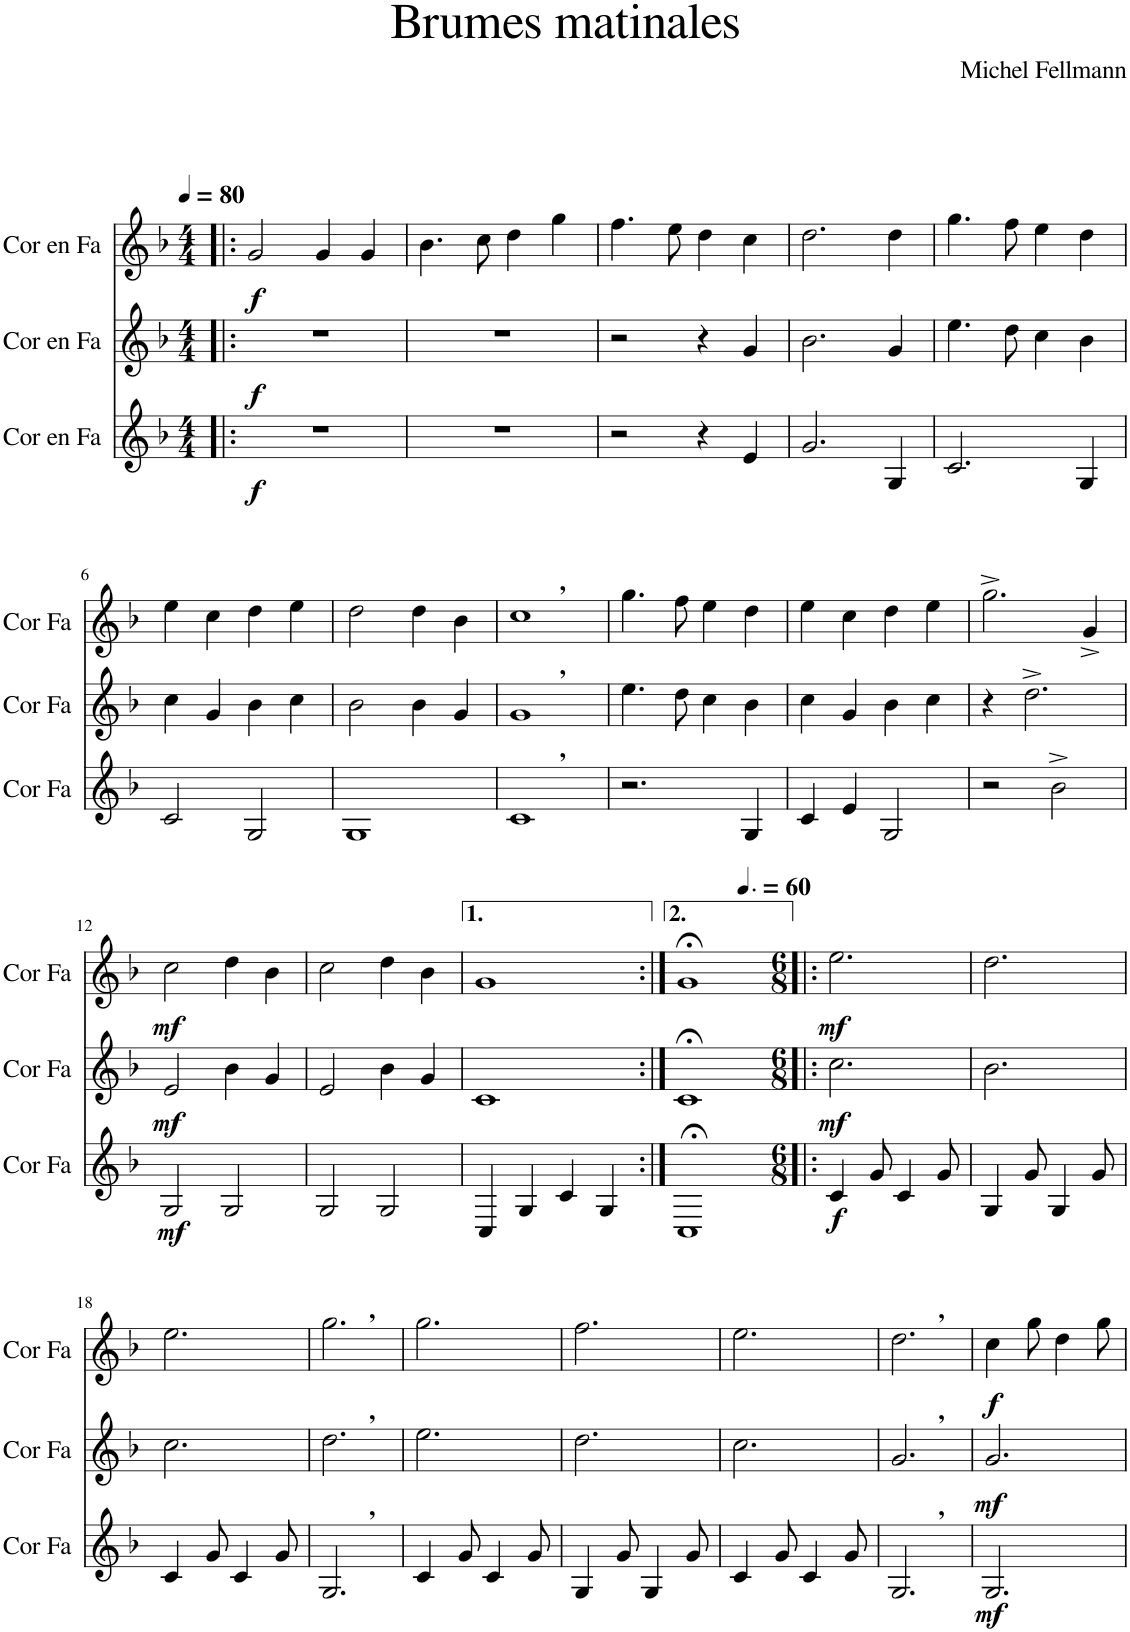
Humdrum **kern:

**kern	**dynam	**kern	**dynam	**kern	**dynam
*part3	*part3	*part2	*part2	*part1	*part1
*staff3	*staff3	*staff2	*staff2	*staff1	*staff1
*I"Cor en Fa	*	*I"Cor en Fa	*	*I"Cor en Fa	*
*I'Cor Fa	*	*I'Cor Fa	*	*I'Cor Fa	*
*clefG2	*	*clefG2	*	*clefG2	*
*Trd4c7	*	*Trd4c7	*	*Trd4c7	*
*k[b-]	*	*k[b-]	*	*k[b-]	*
*M4/4	*	*M4/4	*	*M4/4	*
*MM80	*	*MM80	*	*MM80	*
=1!|:	=1!|:	=1!|:	=1!|:	=1!|:	=1!|:
!	!LO:DY:b	!	!LO:DY:b	!	!LO:DY:b
1r	f	1r	f	2g/	f
.	.	.	.	4g/	.
.	.	.	.	4g/	.
=2	=2	=2	=2	=2	=2
1r	.	1r	.	4.b-\	.
.	.	.	.	8cc\	.
.	.	.	.	4dd\	.
.	.	.	.	4gg\	.
=3	=3	=3	=3	=3	=3
2r	.	2r	.	4.ff\	.
.	.	.	.	8ee\	.
4r	.	4r	.	4dd\	.
4e/	.	4g/	.	4cc\	.
=4	=4	=4	=4	=4	=4
2.g/	.	2.b-\	.	2.dd\	.
4G/	.	4g/	.	4dd\	.
=5	=5	=5	=5	=5	=5
2.c/	.	4.ee\	.	4.gg\	.
.	.	8dd\	.	8ff\	.
.	.	4cc\	.	4ee\	.
4G/	.	4b-\	.	4dd\	.
!!LO:LB:g=z
=6	=6	=6	=6	=6	=6
2c/	.	4cc\	.	4ee\	.
.	.	4g/	.	4cc\	.
2G/	.	4b-\	.	4dd\	.
.	.	4cc\	.	4ee\	.
=7	=7	=7	=7	=7	=7
1G	.	2b-\	.	2dd\	.
.	.	4b-\	.	4dd\	.
.	.	4g/	.	4b-\	.
=8	=8	=8	=8	=8	=8
!	!	!	!	!LO:TX:a:B:t=,	!
!	!	!LO:TX:a:B:t=,	!	!	!
!LO:TX:a:B:t=,	!	!	!	!	!
1c	.	1g	.	1cc	.
=9	=9	=9	=9	=9	=9
2.r	.	4.ee\	.	4.gg\	.
.	.	8dd\	.	8ff\	.
.	.	4cc\	.	4ee\	.
4G/	.	4b-\	.	4dd\	.
=10	=10	=10	=10	=10	=10
4c/	.	4cc\	.	4ee\	.
4e/	.	4g/	.	4cc\	.
2G/	.	4b-\	.	4dd\	.
.	.	4cc\	.	4ee\	.
=11	=11	=11	=11	=11	=11
2r	.	4r	.	2.gg^\	.
.	.	2.dd^\	.	.	.
2b-^\	.	.	.	.	.
.	.	.	.	4g^/	.
!!LO:LB:g=z
=12	=12	=12	=12	=12	=12
!	!LO:DY:b	!	!LO:DY:b	!	!LO:DY:b
2G/	mf	2e/	mf	2cc\	mf
2G/	.	4b-\	.	4dd\	.
.	.	4g/	.	4b-\	.
=13	=13	=13	=13	=13	=13
2G/	.	2e/	.	2cc\	.
2G/	.	4b-\	.	4dd\	.
.	.	4g/	.	4b-\	.
=14	=14	=14	=14	=14	=14
4C/	.	1c	.	1g	.
4G/	.	.	.	.	.
4c/	.	.	.	.	.
4G/	.	.	.	.	.
=15:|!	=15:|!	=15:|!	=15:|!	=15:|!	=15:|!
1C;<	.	1c;<	.	1g;<	.
=16!|:	=16!|:	=16!|:	=16!|:	=16!|:	=16!|:
*M6/8	*	*M6/8	*	*M6/8	*
*	*	*	*	*MM90	*
!	!LO:DY:b	!	!LO:DY:b	!	!LO:DY:b
4c/	f	2.cc\	mf	2.ee\	mf
8g/	.	.	.	.	.
4c/	.	.	.	.	.
8g/	.	.	.	.	.
=17	=17	=17	=17	=17	=17
4G/	.	2.b-\	.	2.dd\	.
8g/	.	.	.	.	.
4G/	.	.	.	.	.
8g/	.	.	.	.	.
!!LO:LB:g=z
=18	=18	=18	=18	=18	=18
4c/	.	2.cc\	.	2.ee\	.
8g/	.	.	.	.	.
4c/	.	.	.	.	.
8g/	.	.	.	.	.
=19	=19	=19	=19	=19	=19
!	!	!	!	!LO:TX:a:B:t=,	!
!	!	!LO:TX:a:B:t=,	!	!	!
!LO:TX:a:B:t=,	!	!	!	!	!
2.G/	.	2.dd\	.	2.gg\	.
=20	=20	=20	=20	=20	=20
4c/	.	2.ee\	.	2.gg\	.
8g/	.	.	.	.	.
4c/	.	.	.	.	.
8g/	.	.	.	.	.
=21	=21	=21	=21	=21	=21
4G/	.	2.dd\	.	2.ff\	.
8g/	.	.	.	.	.
4G/	.	.	.	.	.
8g/	.	.	.	.	.
=22	=22	=22	=22	=22	=22
4c/	.	2.cc\	.	2.ee\	.
8g/	.	.	.	.	.
4c/	.	.	.	.	.
8g/	.	.	.	.	.
=23	=23	=23	=23	=23	=23
!	!	!	!	!LO:TX:a:B:t=,	!
!	!	!LO:TX:a:B:t=,	!	!	!
!LO:TX:a:B:t=,	!	!	!	!	!
2.G/	.	2.g/	.	2.dd\	.
=24	=24	=24	=24	=24	=24
!	!LO:DY:b	!	!LO:DY:b	!	!LO:DY:b
2.G/	mf	2.g/	mf	4cc\	f
.	.	.	.	8gg\	.
.	.	.	.	4dd\	.
.	.	.	.	8gg\	.
=	=	=	=	=	=
*-	*-	*-	*-	*-	*-
